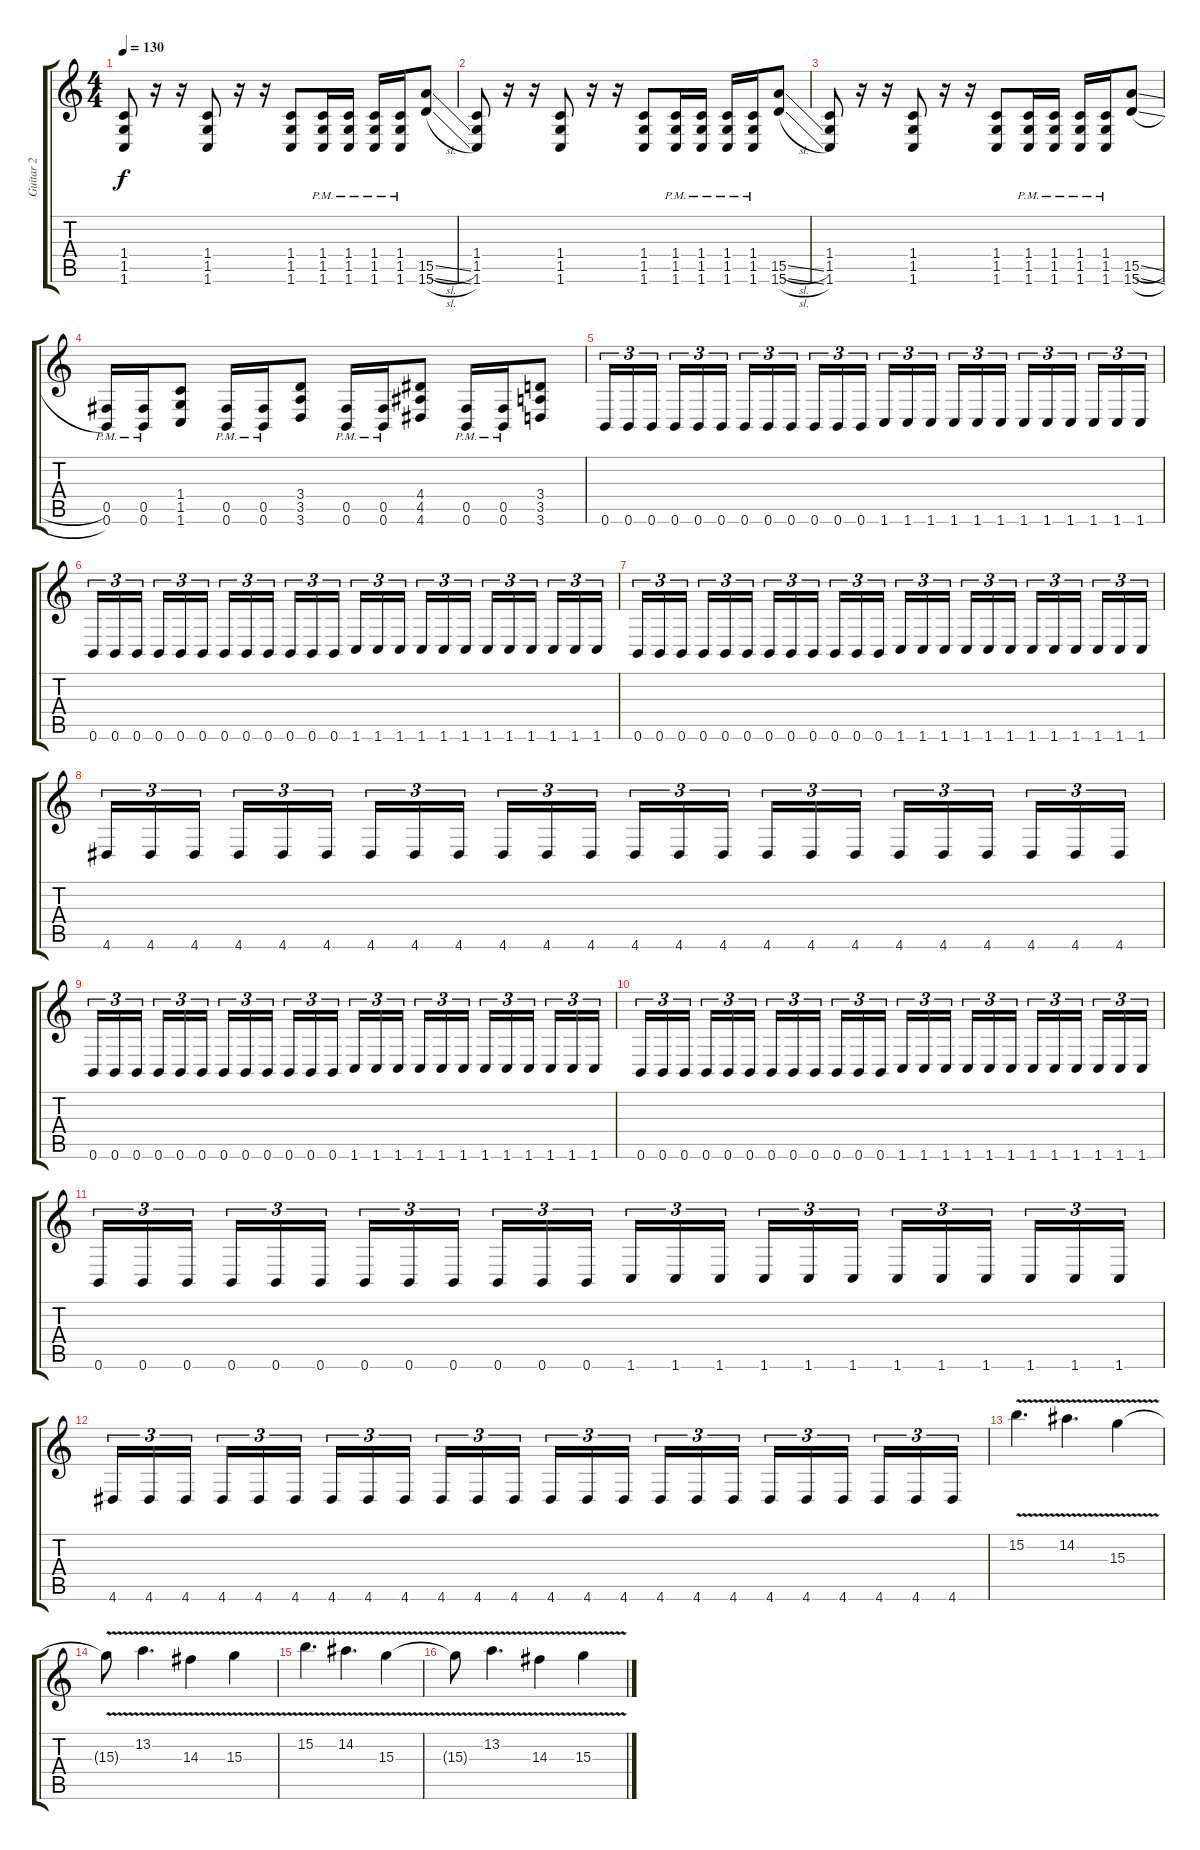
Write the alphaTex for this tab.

\track ("Guitar 2" "Guitar 2") {instrument overdrivenguitar}
\staff {score tabs}
\tuning (Db4 Ab3 E3 B2 Gb2 B1) {hide}
\ts (4 4)
\tempo 130
\clef g2
\ks c
(1.4 1.5 1.6).8{dy f} r.16 r.16 (1.4 1.5 1.6).8 r.16 r.16 (1.4 1.5 1.6).8 (1.4{pm} 1.5{pm} 1.6{pm}).16 (1.4{pm} 1.5{pm} 1.6{pm}).16 (1.4{pm} 1.5{pm} 1.6{pm}).16 (1.4{pm} 1.5{pm} 1.6{pm}).16 (15.5{sl} 15.6{sl}).8 |
(1.4 1.5 1.6).8 r.16 r.16 (1.4 1.5 1.6).8 r.16 r.16 (1.4 1.5 1.6).8 (1.4{pm} 1.5{pm} 1.6{pm}).16 (1.4{pm} 1.5{pm} 1.6{pm}).16 (1.4{pm} 1.5{pm} 1.6{pm}).16 (1.4{pm} 1.5{pm} 1.6{pm}).16 (15.5{sl} 15.6{sl}).8 |
(1.4 1.5 1.6).8 r.16 r.16 (1.4 1.5 1.6).8 r.16 r.16 (1.4 1.5 1.6).8 (1.4{pm} 1.5{pm} 1.6{pm}).16 (1.4{pm} 1.5{pm} 1.6{pm}).16 (1.4{pm} 1.5{pm} 1.6{pm}).16 (1.4{pm} 1.5{pm} 1.6{pm}).16 (15.5{sl} 15.6{sl}).8 |
(0.5{pm} 0.6{pm}).16 (0.5{pm} 0.6{pm}).16 (1.4 1.5 1.6).8 (0.5{pm} 0.6{pm}).16 (0.5{pm} 0.6{pm}).16 (3.4 3.5 3.6).8 (0.5{pm} 0.6{pm}).16 (0.5{pm} 0.6{pm}).16 (4.4 4.5 4.6).8 (0.5{pm} 0.6{pm}).16 (0.5{pm} 0.6{pm}).16 (3.4 3.5 3.6).8 |
0.6.16{tu (3 2)} 0.6.16{tu (3 2)} 0.6.16{tu (3 2) beam splitsecondary} 0.6.16{tu (3 2)} 0.6.16{tu (3 2)} 0.6.16{tu (3 2)} 0.6.16{tu (3 2)} 0.6.16{tu (3 2)} 0.6.16{tu (3 2) beam splitsecondary} 0.6.16{tu (3 2)} 0.6.16{tu (3 2)} 0.6.16{tu (3 2)} 1.6.16{tu (3 2)} 1.6.16{tu (3 2)} 1.6.16{tu (3 2) beam splitsecondary} 1.6.16{tu (3 2)} 1.6.16{tu (3 2)} 1.6.16{tu (3 2)} 1.6.16{tu (3 2)} 1.6.16{tu (3 2)} 1.6.16{tu (3 2) beam splitsecondary} 1.6.16{tu (3 2)} 1.6.16{tu (3 2)} 1.6.16{tu (3 2)} |
0.6.16{tu (3 2)} 0.6.16{tu (3 2)} 0.6.16{tu (3 2) beam splitsecondary} 0.6.16{tu (3 2)} 0.6.16{tu (3 2)} 0.6.16{tu (3 2)} 0.6.16{tu (3 2)} 0.6.16{tu (3 2)} 0.6.16{tu (3 2) beam splitsecondary} 0.6.16{tu (3 2)} 0.6.16{tu (3 2)} 0.6.16{tu (3 2)} 1.6.16{tu (3 2)} 1.6.16{tu (3 2)} 1.6.16{tu (3 2) beam splitsecondary} 1.6.16{tu (3 2)} 1.6.16{tu (3 2)} 1.6.16{tu (3 2)} 1.6.16{tu (3 2)} 1.6.16{tu (3 2)} 1.6.16{tu (3 2) beam splitsecondary} 1.6.16{tu (3 2)} 1.6.16{tu (3 2)} 1.6.16{tu (3 2)} |
0.6.16{tu (3 2)} 0.6.16{tu (3 2)} 0.6.16{tu (3 2) beam splitsecondary} 0.6.16{tu (3 2)} 0.6.16{tu (3 2)} 0.6.16{tu (3 2)} 0.6.16{tu (3 2)} 0.6.16{tu (3 2)} 0.6.16{tu (3 2) beam splitsecondary} 0.6.16{tu (3 2)} 0.6.16{tu (3 2)} 0.6.16{tu (3 2)} 1.6.16{tu (3 2)} 1.6.16{tu (3 2)} 1.6.16{tu (3 2) beam splitsecondary} 1.6.16{tu (3 2)} 1.6.16{tu (3 2)} 1.6.16{tu (3 2)} 1.6.16{tu (3 2)} 1.6.16{tu (3 2)} 1.6.16{tu (3 2) beam splitsecondary} 1.6.16{tu (3 2)} 1.6.16{tu (3 2)} 1.6.16{tu (3 2)} |
4.6.16{tu (3 2)} 4.6.16{tu (3 2)} 4.6.16{tu (3 2) beam splitsecondary} 4.6.16{tu (3 2)} 4.6.16{tu (3 2)} 4.6.16{tu (3 2)} 4.6.16{tu (3 2)} 4.6.16{tu (3 2)} 4.6.16{tu (3 2) beam splitsecondary} 4.6.16{tu (3 2)} 4.6.16{tu (3 2)} 4.6.16{tu (3 2)} 4.6.16{tu (3 2)} 4.6.16{tu (3 2)} 4.6.16{tu (3 2) beam splitsecondary} 4.6.16{tu (3 2)} 4.6.16{tu (3 2)} 4.6.16{tu (3 2)} 4.6.16{tu (3 2)} 4.6.16{tu (3 2)} 4.6.16{tu (3 2) beam splitsecondary} 4.6.16{tu (3 2)} 4.6.16{tu (3 2)} 4.6.16{tu (3 2)} |
0.6.16{tu (3 2)} 0.6.16{tu (3 2)} 0.6.16{tu (3 2) beam splitsecondary} 0.6.16{tu (3 2)} 0.6.16{tu (3 2)} 0.6.16{tu (3 2)} 0.6.16{tu (3 2)} 0.6.16{tu (3 2)} 0.6.16{tu (3 2) beam splitsecondary} 0.6.16{tu (3 2)} 0.6.16{tu (3 2)} 0.6.16{tu (3 2)} 1.6.16{tu (3 2)} 1.6.16{tu (3 2)} 1.6.16{tu (3 2) beam splitsecondary} 1.6.16{tu (3 2)} 1.6.16{tu (3 2)} 1.6.16{tu (3 2)} 1.6.16{tu (3 2)} 1.6.16{tu (3 2)} 1.6.16{tu (3 2) beam splitsecondary} 1.6.16{tu (3 2)} 1.6.16{tu (3 2)} 1.6.16{tu (3 2)} |
0.6.16{tu (3 2)} 0.6.16{tu (3 2)} 0.6.16{tu (3 2) beam splitsecondary} 0.6.16{tu (3 2)} 0.6.16{tu (3 2)} 0.6.16{tu (3 2)} 0.6.16{tu (3 2)} 0.6.16{tu (3 2)} 0.6.16{tu (3 2) beam splitsecondary} 0.6.16{tu (3 2)} 0.6.16{tu (3 2)} 0.6.16{tu (3 2)} 1.6.16{tu (3 2)} 1.6.16{tu (3 2)} 1.6.16{tu (3 2) beam splitsecondary} 1.6.16{tu (3 2)} 1.6.16{tu (3 2)} 1.6.16{tu (3 2)} 1.6.16{tu (3 2)} 1.6.16{tu (3 2)} 1.6.16{tu (3 2) beam splitsecondary} 1.6.16{tu (3 2)} 1.6.16{tu (3 2)} 1.6.16{tu (3 2)} |
0.6.16{tu (3 2)} 0.6.16{tu (3 2)} 0.6.16{tu (3 2) beam splitsecondary} 0.6.16{tu (3 2)} 0.6.16{tu (3 2)} 0.6.16{tu (3 2)} 0.6.16{tu (3 2)} 0.6.16{tu (3 2)} 0.6.16{tu (3 2) beam splitsecondary} 0.6.16{tu (3 2)} 0.6.16{tu (3 2)} 0.6.16{tu (3 2)} 1.6.16{tu (3 2)} 1.6.16{tu (3 2)} 1.6.16{tu (3 2) beam splitsecondary} 1.6.16{tu (3 2)} 1.6.16{tu (3 2)} 1.6.16{tu (3 2)} 1.6.16{tu (3 2)} 1.6.16{tu (3 2)} 1.6.16{tu (3 2) beam splitsecondary} 1.6.16{tu (3 2)} 1.6.16{tu (3 2)} 1.6.16{tu (3 2)} |
4.6.16{tu (3 2)} 4.6.16{tu (3 2)} 4.6.16{tu (3 2) beam splitsecondary} 4.6.16{tu (3 2)} 4.6.16{tu (3 2)} 4.6.16{tu (3 2)} 4.6.16{tu (3 2)} 4.6.16{tu (3 2)} 4.6.16{tu (3 2) beam splitsecondary} 4.6.16{tu (3 2)} 4.6.16{tu (3 2)} 4.6.16{tu (3 2)} 4.6.16{tu (3 2)} 4.6.16{tu (3 2)} 4.6.16{tu (3 2) beam splitsecondary} 4.6.16{tu (3 2)} 4.6.16{tu (3 2)} 4.6.16{tu (3 2)} 4.6.16{tu (3 2)} 4.6.16{tu (3 2)} 4.6.16{tu (3 2) beam splitsecondary} 4.6.16{tu (3 2)} 4.6.16{tu (3 2)} 4.6.16{tu (3 2)} |
15.2{v}.4{d} 14.2{v}.4{d} 15.3{v}.4 |
15.3{t}.8 13.2{v}.4{d} 14.3{v}.4 15.3{v}.4 |
15.2{v}.4{d} 14.2{v}.4{d} 15.3{v}.4 |
15.3{t}.8 13.2{v}.4{d} 14.3{v}.4 15.3{v}.4
